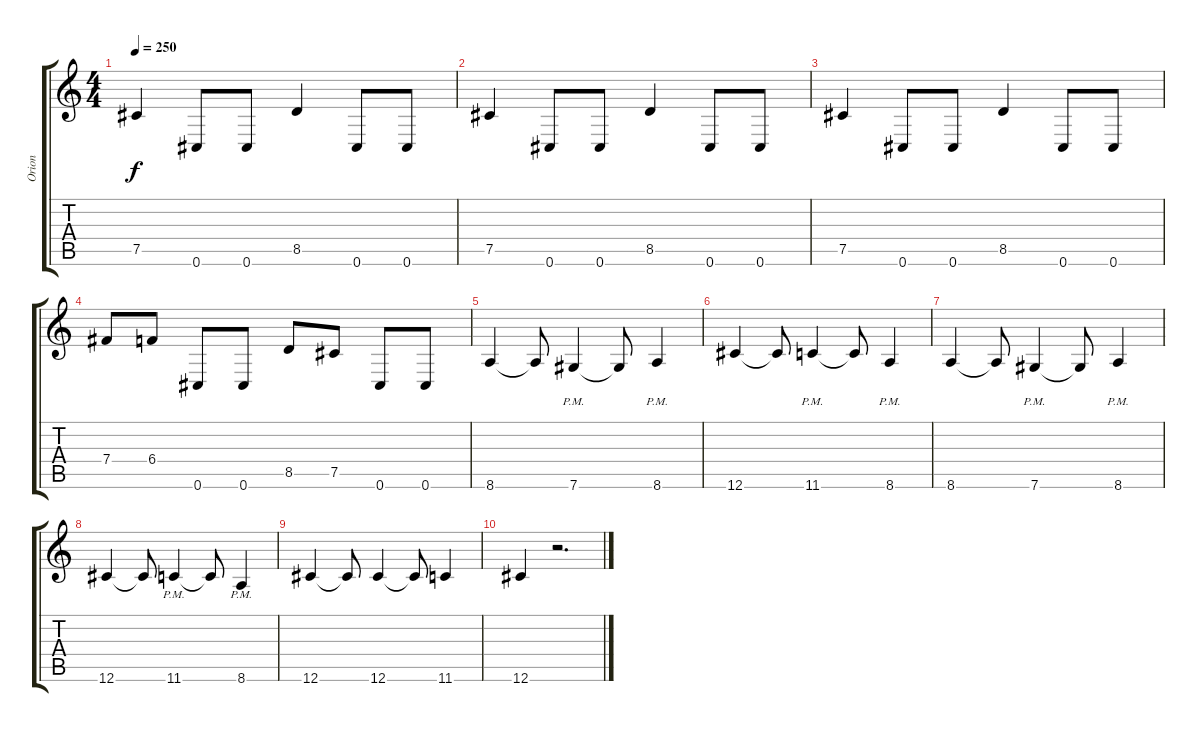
\track ("Orion" "Orion") {instrument electricbassfinger}
\staff {score tabs}
\tuning (Db4 Ab3 E3 B2 Gb2 Db2) {hide}
\ts (4 4)
\tempo 250
\clef g2
\ks c
7.5.4{dy f} 0.6.8 0.6.8 8.5.4 0.6.8 0.6.8 |
7.5.4 0.6.8 0.6.8 8.5.4 0.6.8 0.6.8 |
7.5.4 0.6.8 0.6.8 8.5.4 0.6.8 0.6.8 |
7.4.8 6.4.8 0.6.8 0.6.8 8.5.8 7.5.8 0.6.8 0.6.8 |
8.6.4 8.6{t}.8 7.6{pm}.4 7.6{t}.8 8.6{pm}.4 |
12.6.4 12.6{t}.8 11.6{pm}.4 11.6{t}.8 8.6{pm}.4 |
8.6.4 8.6{t}.8 7.6{pm}.4 7.6{t}.8 8.6{pm}.4 |
12.6.4 12.6{t}.8 11.6{pm}.4 11.6{t}.8 8.6{pm}.4 |
12.6.4 12.6{t}.8 12.6.4 12.6{t}.8 11.6.4 |
12.6.4 r.2{d}
